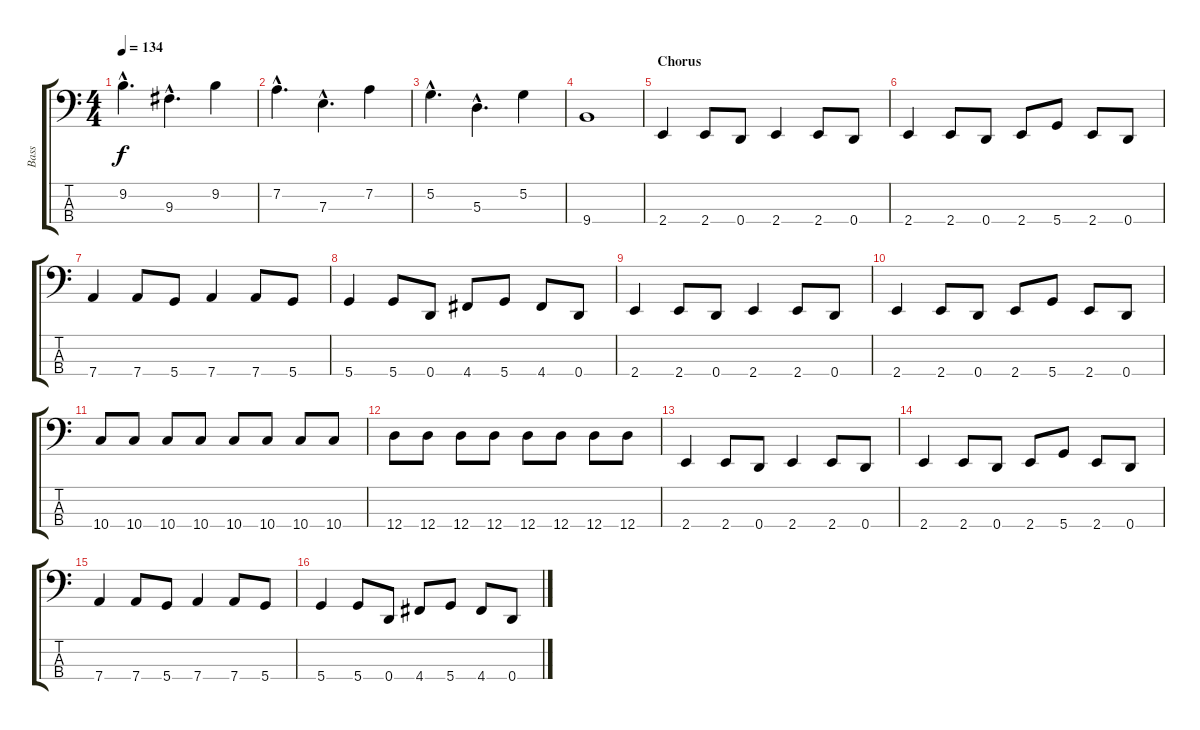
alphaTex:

\track ("Bass" "Bass") {instrument electricbassfinger}
\staff {score tabs}
\tuning (G2 D2 A1 D1) {hide}
\ts (4 4)
\tempo 134
\clef f4
\ks c
9.2{hac}.4{d dy f} 9.3{hac}.4{d} 9.2.4 |
7.2{hac}.4{d} 7.3{hac}.4{d} 7.2.4 |
5.2{hac}.4{d} 5.3{hac}.4{d} 5.2.4 |
9.4.1 |
\section ("" "Chorus")
2.4.4 2.4.8 0.4.8 2.4.4 2.4.8 0.4.8 |
2.4.4 2.4.8 0.4.8 2.4.8 5.4.8 2.4.8 0.4.8 |
7.4.4 7.4.8 5.4.8 7.4.4 7.4.8 5.4.8 |
5.4.4 5.4.8 0.4.8 4.4.8 5.4.8 4.4.8 0.4.8 |
2.4.4 2.4.8 0.4.8 2.4.4 2.4.8 0.4.8 |
2.4.4 2.4.8 0.4.8 2.4.8 5.4.8 2.4.8 0.4.8 |
10.4.8 10.4.8 10.4.8 10.4.8 10.4.8 10.4.8 10.4.8 10.4.8 |
12.4.8 12.4.8 12.4.8 12.4.8 12.4.8 12.4.8 12.4.8 12.4.8 |
2.4.4 2.4.8 0.4.8 2.4.4 2.4.8 0.4.8 |
2.4.4 2.4.8 0.4.8 2.4.8 5.4.8 2.4.8 0.4.8 |
7.4.4 7.4.8 5.4.8 7.4.4 7.4.8 5.4.8 |
5.4.4 5.4.8 0.4.8 4.4.8 5.4.8 4.4.8 0.4.8
